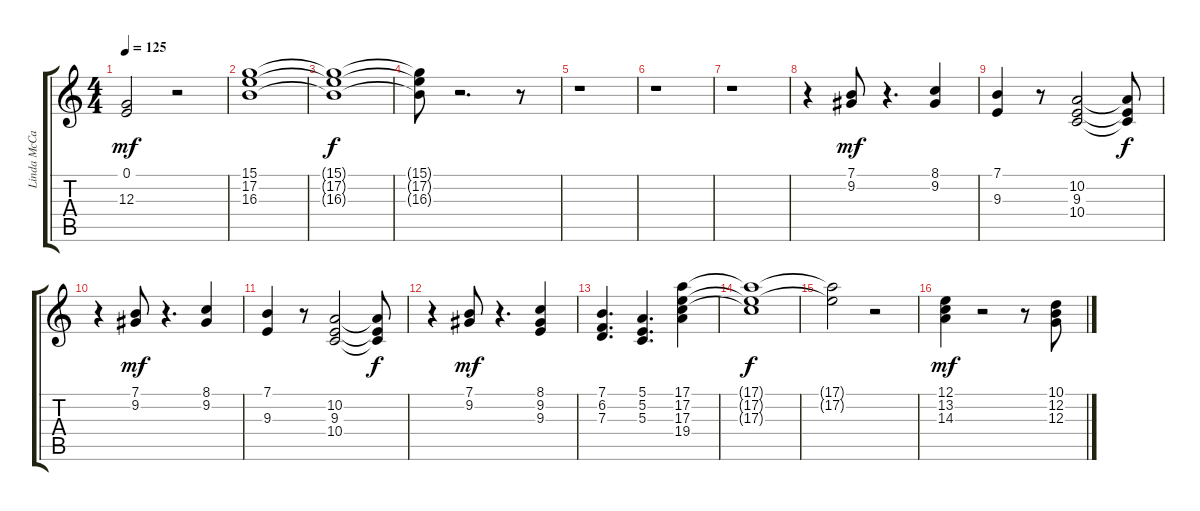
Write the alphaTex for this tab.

\track ("Linda McCartney HR" "Linda McCa") {instrument acousticgrandpiano}
\staff {score tabs}
\tuning (E4 B3 G3 D3 A2 E2) {hide}
\ts (4 4)
\tempo 125
\clef g2
\ks c
(0.1 12.3).2{dy mf} r.2 |
(15.1 17.2 16.3).1 |
(15.1{t} 17.2{t} 16.3{t}).1{dy f} |
(15.1{t} 17.2{t} 16.3{t}).8 r.2{d} r.8 |
r.1 |
r.1 |
r.1 |
r.4 (7.1 9.2).8{dy mf} r.4{d} (8.1 9.2).4 |
(7.1 9.3).4 r.8 (10.2 9.3 10.4).2 (10.2{t} 9.3{t} 10.4{t}).8{dy f} |
r.4 (7.1 9.2).8{dy mf} r.4{d} (8.1 9.2).4 |
(7.1 9.3).4 r.8 (10.2 9.3 10.4).2 (10.2{t} 9.3{t} 10.4{t}).8{dy f} |
r.4 (7.1 9.2).8{dy mf} r.4{d} (8.1 9.2 9.3).4 |
(7.1 6.2 7.3).4{d} (5.1 5.2 5.3).4{d} (17.1 17.2 17.3 19.4).4 |
(17.1{t} 17.2{t} 17.3{t}).1{dy f} |
(17.1{t} 17.2{t}).2 r.2 |
(12.1 13.2 14.3).4{dy mf} r.2 r.8 (10.1 12.2 12.3).8
